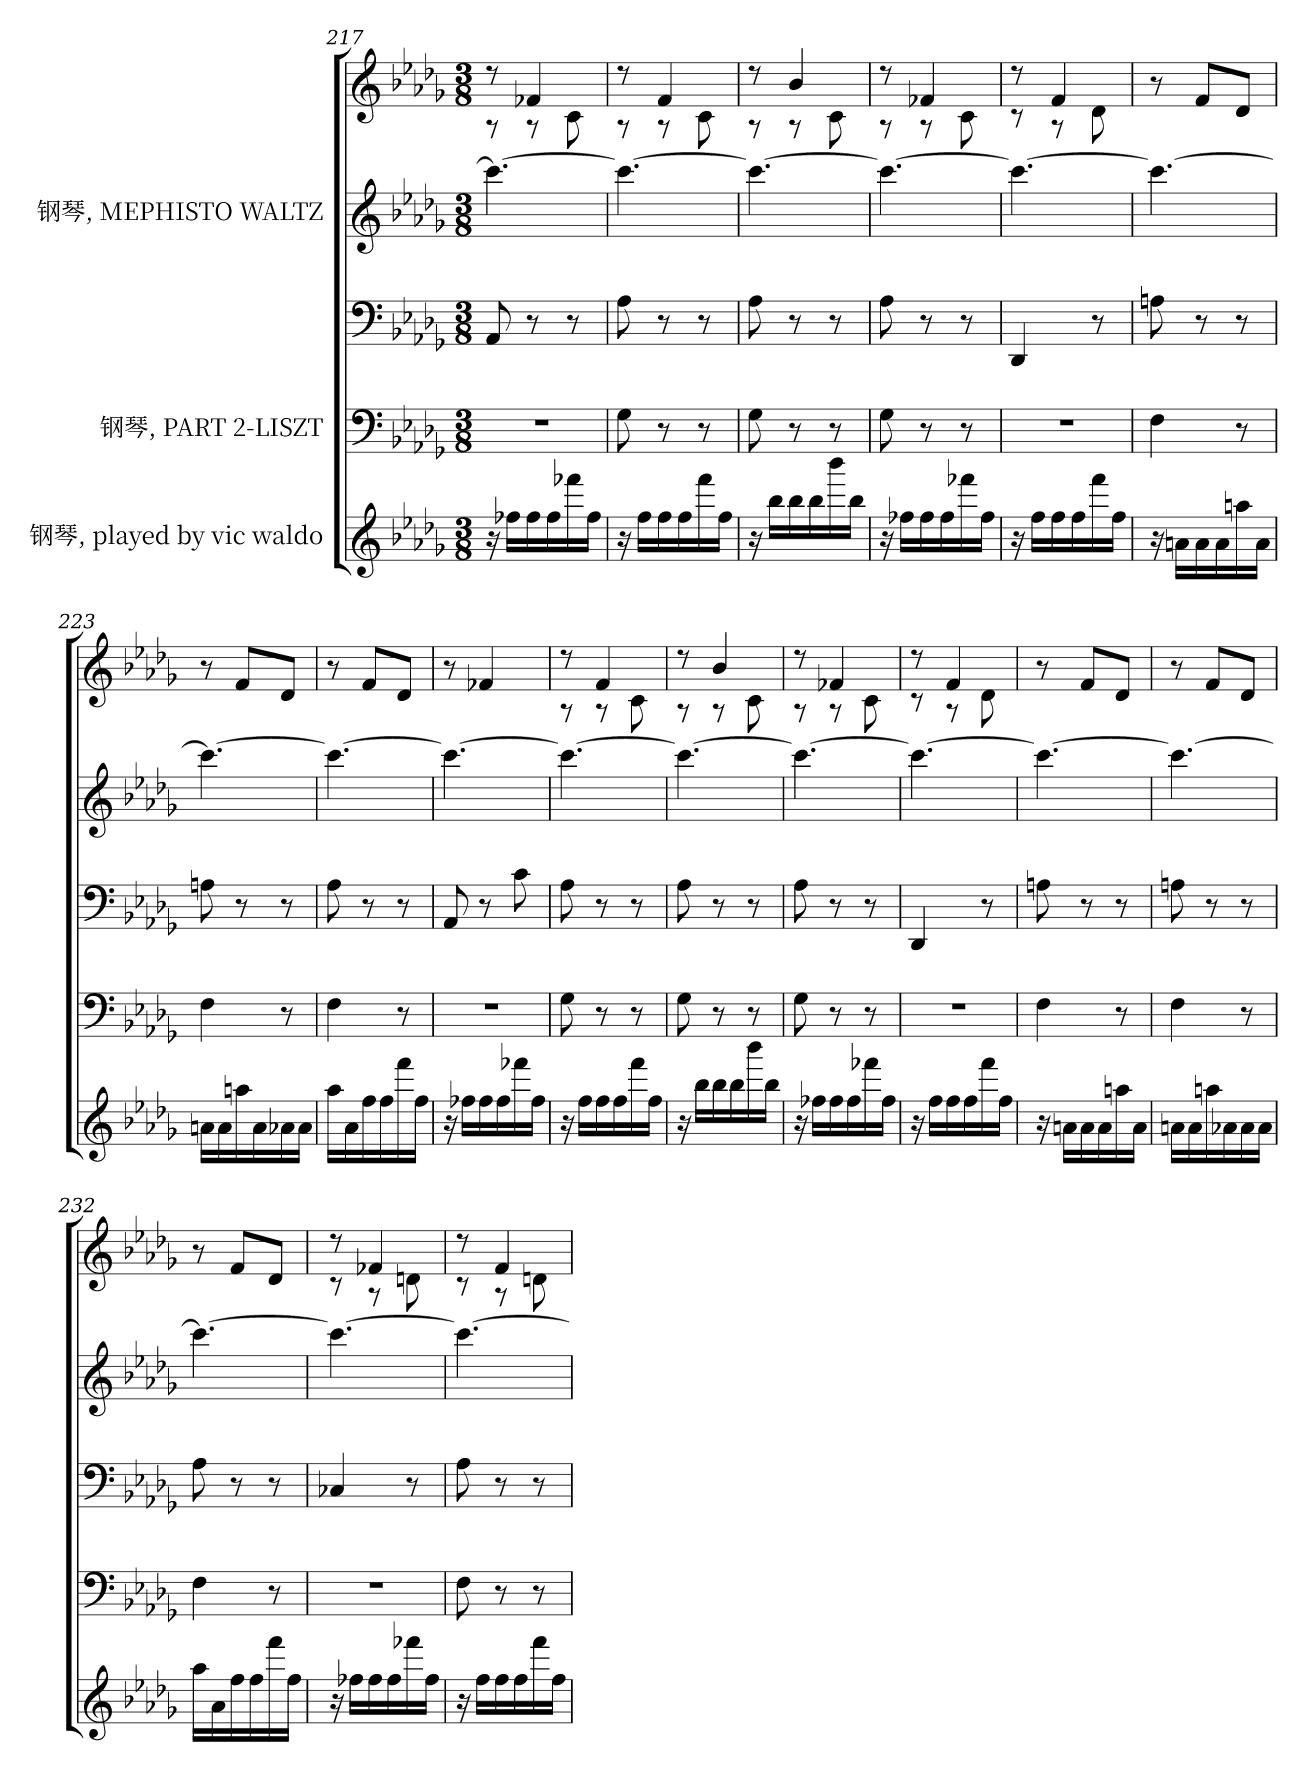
**kern	**kern	**kern	**kern	**kern
*part3	*part2	*part2	*part1	*part1
*staff5	*staff4	*staff3	*staff2	*staff1
*I"钢琴, played by vic waldo	*I"钢琴, PART 2-LISZT	*	*I"钢琴, MEPHISTO WALTZ	*
*clefG2	*clefF4	*clefF4	*clefG2	*clefG2
*k[b-e-a-d-g-]	*k[b-e-a-d-g-]	*k[b-e-a-d-g-]	*k[b-e-a-d-g-]	*k[b-e-a-d-g-]
*M3/8	*M3/8	*M3/8	*M3/8	*M3/8
=217	=217	=217	=217	=217
*	*	*	*	*^
16r	4.r	8AA-/	4.ccc-\_	8r	8r
16ff-X\LL	.	.	.	.	.
16ff-\	.	8r	.	4f-X/	8r
16ff-\	.	.	.	.	.
16fff-X\	.	8r	.	.	8c\
16ff-\JJ	.	.	.	.	.
!!LO:PB:g=z	!!
=218	=218	=218	=218	=218	=218
16r	8G-\	8A-\	4.ccc-\_	8r	8r
16ff\LL	.	.	.	.	.
16ff\	8r	8r	.	4f/	8r
16ff\	.	.	.	.	.
16fff\	8r	8r	.	.	8c\
16ff\JJ	.	.	.	.	.
=219	=219	=219	=219	=219	=219
16r	8G-\	8A-\	4.ccc-\_	8r	8r
16bb-\LL	.	.	.	.	.
16bb-\	8r	8r	.	4b-/	8r
16bb-\	.	.	.	.	.
16bbb-\	8r	8r	.	.	8c\
16bb-\JJ	.	.	.	.	.
=220	=220	=220	=220	=220	=220
16r	8G-\	8A-\	4.ccc-\_	8r	8r
16ff-X\LL	.	.	.	.	.
16ff-\	8r	8r	.	4f-X/	8r
16ff-\	.	.	.	.	.
16fff-X\	8r	8r	.	.	8c\
16ff-\JJ	.	.	.	.	.
=221	=221	=221	=221	=221	=221
16r	4.r	4DD-/	4.ccc-\_	8r	8r
16ff\LL	.	.	.	.	.
16ff\	.	.	.	4f/	8r
16ff\	.	.	.	.	.
16fff\	.	8r	.	.	8d-\
16ff\JJ	.	.	.	.	.
*	*	*	*	*v	*v
=222	=222	=222	=222	=222
16r	4F\	8An\	4.ccc-\_	8r
16an\LL	.	.	.	.
16a\	.	8r	.	8f/L
16a\	.	.	.	.
16aan\	8r	8r	.	8d-/J
16a\JJ	.	.	.	.
!!LO:LB:g=z
=223	=223	=223	=223	=223
16an\LL	4F\	8An\	4.ccc-\_	8r
16a\	.	.	.	.
16aan\	.	8r	.	8f/L
16a\	.	.	.	.
16a-X\	8r	8r	.	8d-/J
16a-\JJ	.	.	.	.
=224	=224	=224	=224	=224
16aa-\LL	4F\	8A-\	4.ccc-\_	8r
16a-\	.	.	.	.
16ff\	.	8r	.	8f/L
16ff\	.	.	.	.
16fff\	8r	8r	.	8d-/J
16ff\JJ	.	.	.	.
=225	=225	=225	=225	=225
16r	4.r	8AA-/	4.ccc-\_	8r
16ff-X\LL	.	.	.	.
16ff-\	.	8r	.	4f-X/
16ff-\	.	.	.	.
16fff-X\	.	8c\	.	.
16ff-\JJ	.	.	.	.
=226	=226	=226	=226	=226
*	*	*	*	*^
16r	8G-\	8A-\	4.ccc-\_	8r	8r
16ff\LL	.	.	.	.	.
16ff\	8r	8r	.	4f/	8r
16ff\	.	.	.	.	.
16fff\	8r	8r	.	.	8c\
16ff\JJ	.	.	.	.	.
=227	=227	=227	=227	=227	=227
16r	8G-\	8A-\	4.ccc-\_	8r	8r
16bb-\LL	.	.	.	.	.
16bb-\	8r	8r	.	4b-/	8r
16bb-\	.	.	.	.	.
16bbb-\	8r	8r	.	.	8c\
16bb-\JJ	.	.	.	.	.
!!LO:PB:g=z	!!
=228	=228	=228	=228	=228	=228
16r	8G-\	8A-\	4.ccc-\_	8r	8r
16ff-X\LL	.	.	.	.	.
16ff-\	8r	8r	.	4f-X/	8r
16ff-\	.	.	.	.	.
16fff-X\	8r	8r	.	.	8c\
16ff-\JJ	.	.	.	.	.
=229	=229	=229	=229	=229	=229
16r	4.r	4DD-/	4.ccc-\_	8r	8r
16ff\LL	.	.	.	.	.
16ff\	.	.	.	4f/	8r
16ff\	.	.	.	.	.
16fff\	.	8r	.	.	8d-\
16ff\JJ	.	.	.	.	.
*	*	*	*	*v	*v
=230	=230	=230	=230	=230
16r	4F\	8An\	4.ccc-\_	8r
16an\LL	.	.	.	.
16a\	.	8r	.	8f/L
16a\	.	.	.	.
16aan\	8r	8r	.	8d-/J
16a\JJ	.	.	.	.
=231	=231	=231	=231	=231
16an\LL	4F\	8An\	4.ccc-\_	8r
16a\	.	.	.	.
16aan\	.	8r	.	8f/L
16a-X\	.	.	.	.
16a-\	8r	8r	.	8d-/J
16a-\JJ	.	.	.	.
=232	=232	=232	=232	=232
16aa-\LL	4F\	8A-\	4.ccc-\_	8r
16a-\	.	.	.	.
16ff\	.	8r	.	8f/L
16ff\	.	.	.	.
16fff\	8r	8r	.	8d-/J
16ff\JJ	.	.	.	.
!!LO:LB:g=z
=233	=233	=233	=233	=233
*	*	*	*	*^
16r	4.r	4C-X/	4.ccc-\_	8r	8r
16ff-X\LL	.	.	.	.	.
16ff-\	.	.	.	4f-X/	8r
16ff-\	.	.	.	.	.
16fff-X\	.	8r	.	.	8dn\
16ff-\JJ	.	.	.	.	.
=234	=234	=234	=234	=234	=234
16r	8F\	8A-\	4.ccc-\_	8r	8r
16ff\LL	.	.	.	.	.
16ff\	8r	8r	.	4f/	8r
16ff\	.	.	.	.	.
16fff\	8r	8r	.	.	8dn\
16ff\JJ	.	.	.	.	.
*	*	*	*	*v	*v
=	=	=	=	=
*-	*-	*-	*-	*-
